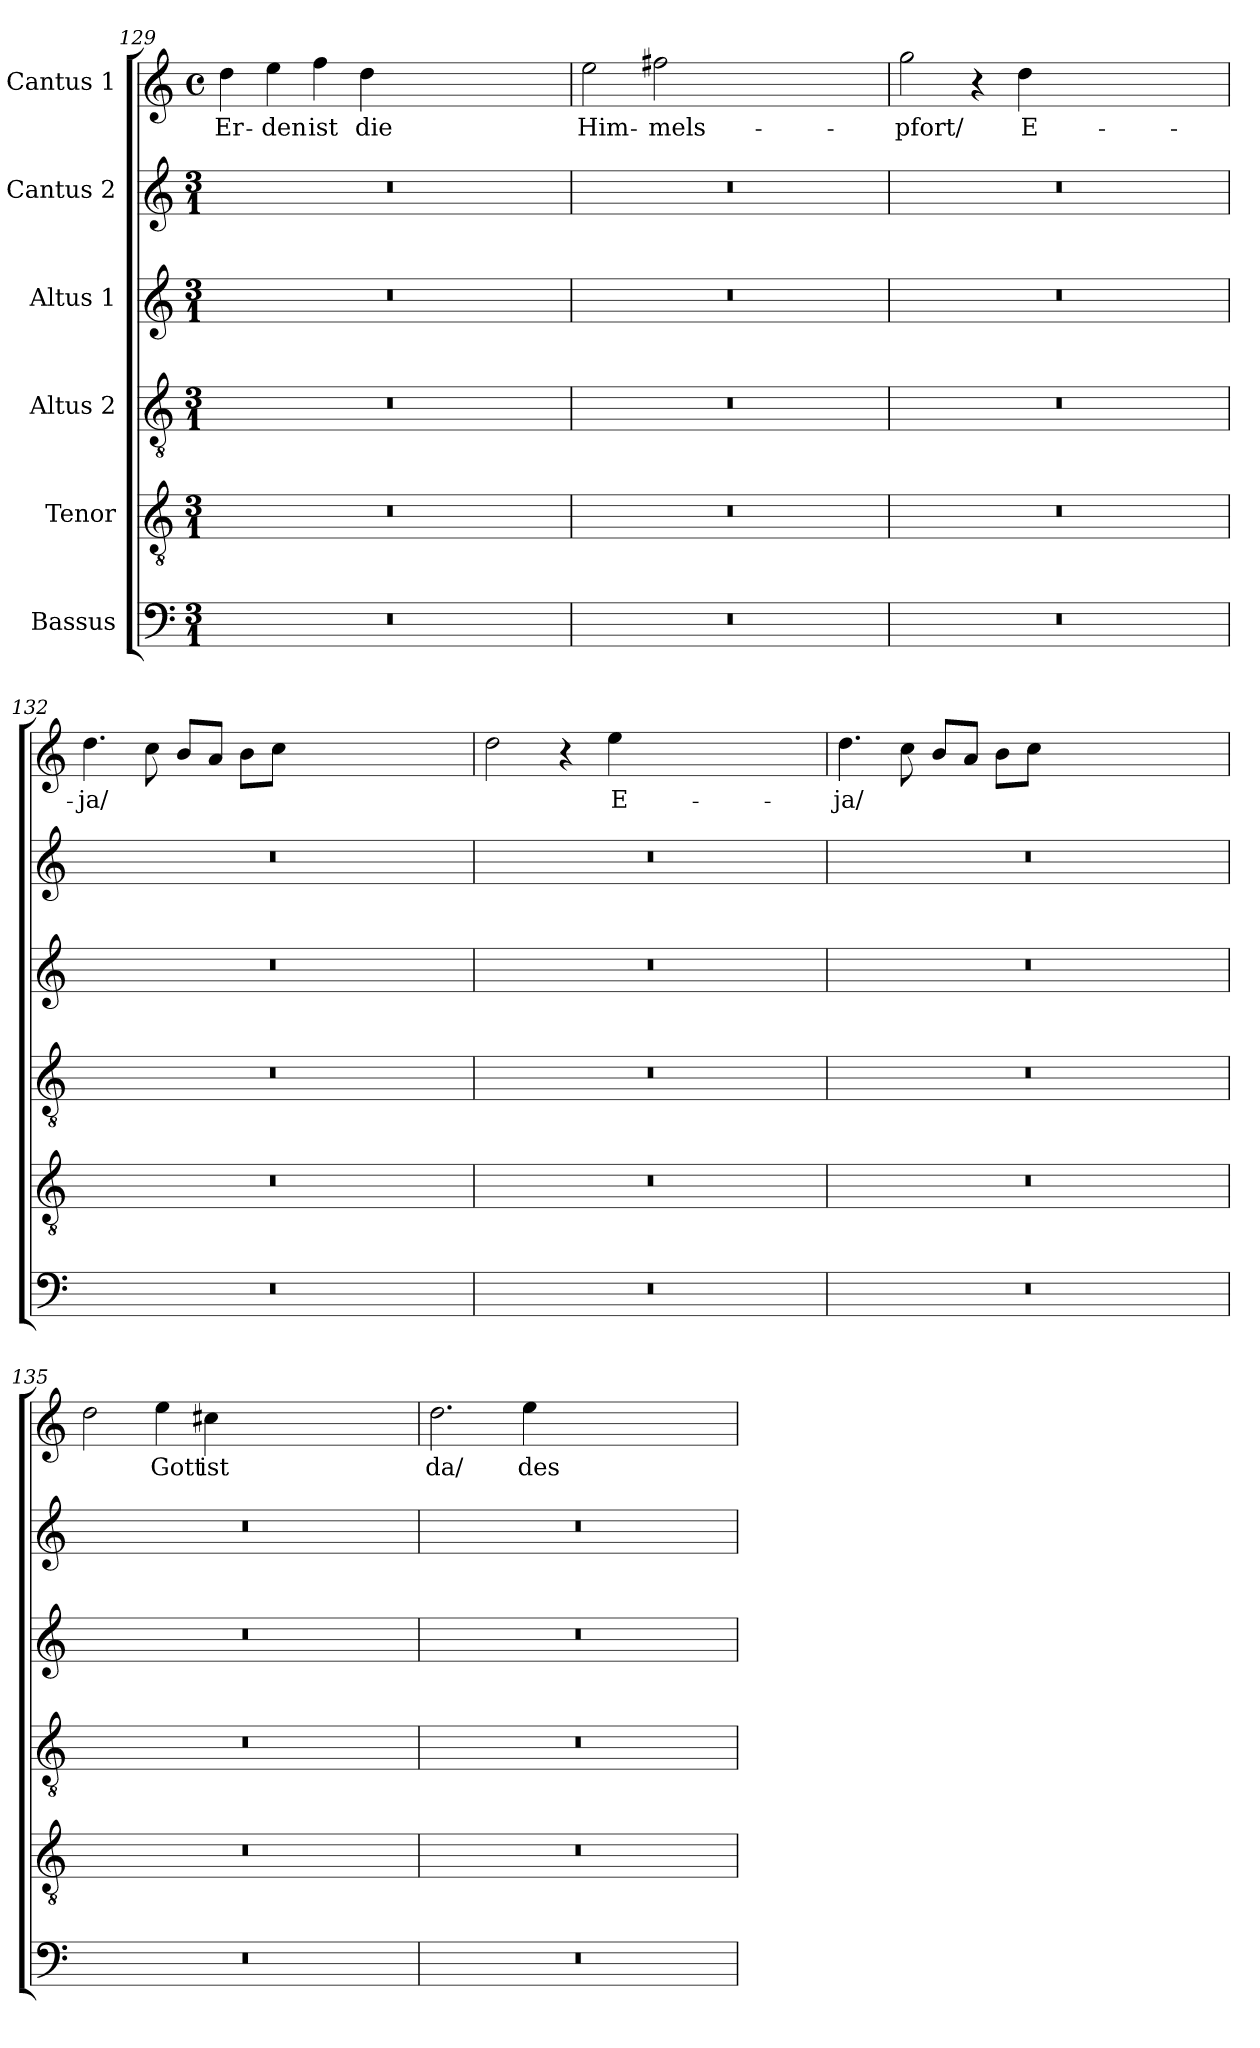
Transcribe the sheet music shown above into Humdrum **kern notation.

**kern	**kern	**kern	**kern	**kern	**kern	**text
*part6	*part5	*part4	*part3	*part2	*part1	*part1
*staff6	*staff5	*staff4	*staff3	*staff2	*staff1	*staff1
*I"Bassus	*I"Tenor	*I"Altus 2	*I"Altus 1	*I"Cantus 2	*I"Cantus 1	*
*clefF4	*clefGv2	*clefGv2	*clefG2	*clefG2	*clefG2	*
*M3/1	*M3/1	*M3/1	*M3/1	*M3/1	*M4/4	*
*	*	*	*	*	*met(c)	*
=129	=129	=129	=129	=129	=129	=129
!	!	!	!	!	!	!LO:LY:b
0.r	0.r	0.r	0.r	0.r	4dd\	Er-
!	!	!	!	!	!	!LO:LY:b:rj
.	.	.	.	.	4ee\	-den
!	!	!	!	!	!	!LO:LY:b:cj
.	.	.	.	.	4ff\	ist
!	!	!	!	!	!	!LO:LY:b:cj
.	.	.	.	.	4dd\	die
.	.	.	.	.	0ryy	.
=130	=130	=130	=130	=130	=130	=130
!	!	!	!	!	!	!LO:LY:b:cj
0.r	0.r	0.r	0.r	0.r	2ee\	Him-
!	!	!	!	!	!	!LO:LY:b:cj
.	.	.	.	.	2ff#X\	-mels-
.	.	.	.	.	0ryy	.
=131	=131	=131	=131	=131	=131	=131
!	!	!	!	!	!	!LO:LY:b:cj
0.r	0.r	0.r	0.r	0.r	2gg\	-pfort/
.	.	.	.	.	4r	.
!	!	!	!	!	!	!LO:LY:b:cj
.	.	.	.	.	4dd\	E-
.	.	.	.	.	0ryy	.
=132	=132	=132	=132	=132	=132	=132
!	!	!	!	!	!	!LO:LY:b:cj
0.r	0.r	0.r	0.r	0.r	4.dd\	-ja/
.	.	.	.	.	8cc\	.
.	.	.	.	.	8b/L	.
.	.	.	.	.	8a/J	.
.	.	.	.	.	8b\L	.
.	.	.	.	.	8cc\J	.
.	.	.	.	.	0ryy	.
=133	=133	=133	=133	=133	=133	=133
0.r	0.r	0.r	0.r	0.r	2dd\	.
.	.	.	.	.	4r	.
!	!	!	!	!	!	!LO:LY:b:cj
.	.	.	.	.	4ee\	E-
.	.	.	.	.	0ryy	.
=134	=134	=134	=134	=134	=134	=134
!	!	!	!	!	!	!LO:LY:b:cj
0.r	0.r	0.r	0.r	0.r	4.dd\	-ja/
.	.	.	.	.	8cc\	.
.	.	.	.	.	8b/L	.
.	.	.	.	.	8a/J	.
.	.	.	.	.	8b\L	.
.	.	.	.	.	8cc\J	.
.	.	.	.	.	0ryy	.
!!LO:LB:g=z
=135	=135	=135	=135	=135	=135	=135
0.r	0.r	0.r	0.r	0.r	2dd\	.
!	!	!	!	!	!	!LO:LY:b:cj
.	.	.	.	.	4ee\	Gott
!	!	!	!	!	!	!LO:LY:b:cj
.	.	.	.	.	4cc#X\	ist
.	.	.	.	.	0ryy	.
=136	=136	=136	=136	=136	=136	=136
!	!	!	!	!	!	!LO:LY:b:cj
0.r	0.r	0.r	0.r	0.r	2.dd\	da/
!	!	!	!	!	!	!LO:LY:b:cj
.	.	.	.	.	4ee\	des
.	.	.	.	.	0ryy	.
=	=	=	=	=	=	=
*-	*-	*-	*-	*-	*-	*-
